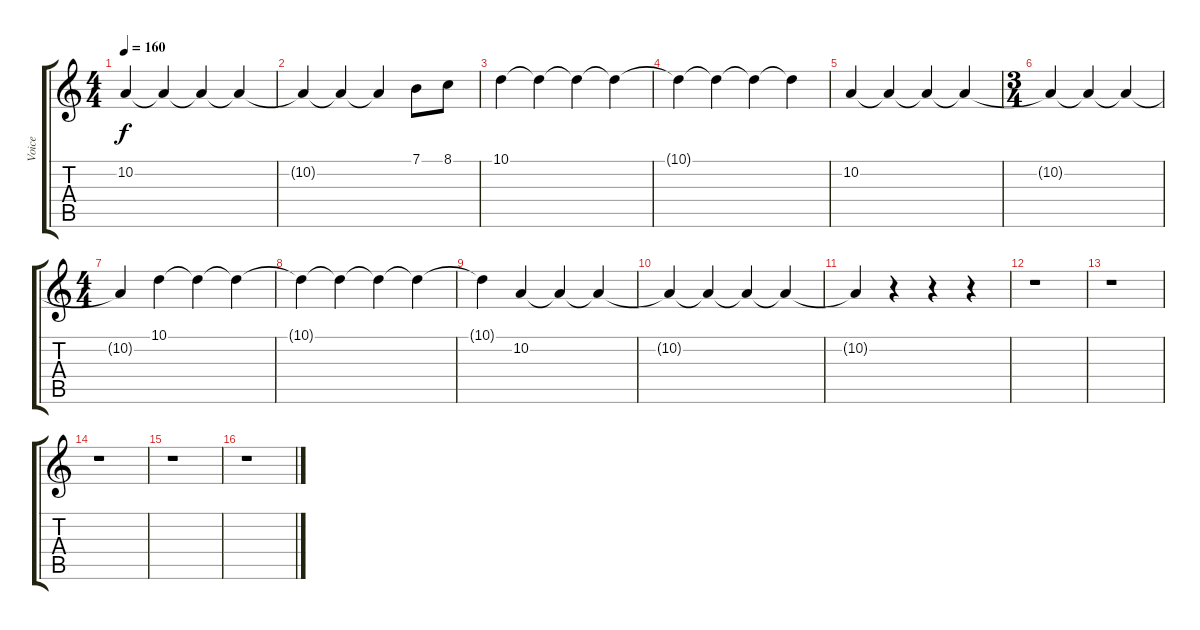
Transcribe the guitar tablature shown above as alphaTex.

\track ("Voice" "Voice") {instrument voiceoohs}
\staff {score tabs}
\tuning (E4 B3 G3 D3 A2 E2) {hide}
\ts (4 4)
\tempo 160
\clef g2
\ks c
10.2.4{dy f} 10.2{t}.4 10.2{t}.4 10.2{t}.4 |
10.2{t}.4 10.2{t}.4 10.2{t}.4 7.1.8 8.1.8 |
10.1.4 10.1{t}.4 10.1{t}.4 10.1{t}.4 |
10.1{t}.4 10.1{t}.4 10.1{t}.4 10.1{t}.4 |
10.2.4 10.2{t}.4 10.2{t}.4 10.2{t}.4 |
\ts (3 4)
10.2{t}.4 10.2{t}.4 10.2{t}.4 |
\ts (4 4)
10.2{t}.4 10.1.4 10.1{t}.4 10.1{t}.4 |
10.1{t}.4 10.1{t}.4 10.1{t}.4 10.1{t}.4 |
10.1{t}.4 10.2.4 10.2{t}.4 10.2{t}.4 |
10.2{t}.4 10.2{t}.4 10.2{t}.4 10.2{t}.4 |
10.2{t}.4 r.4 r.4 r.4 |
r.1 |
r.1 |
r.1 |
r.1 |
r.1
